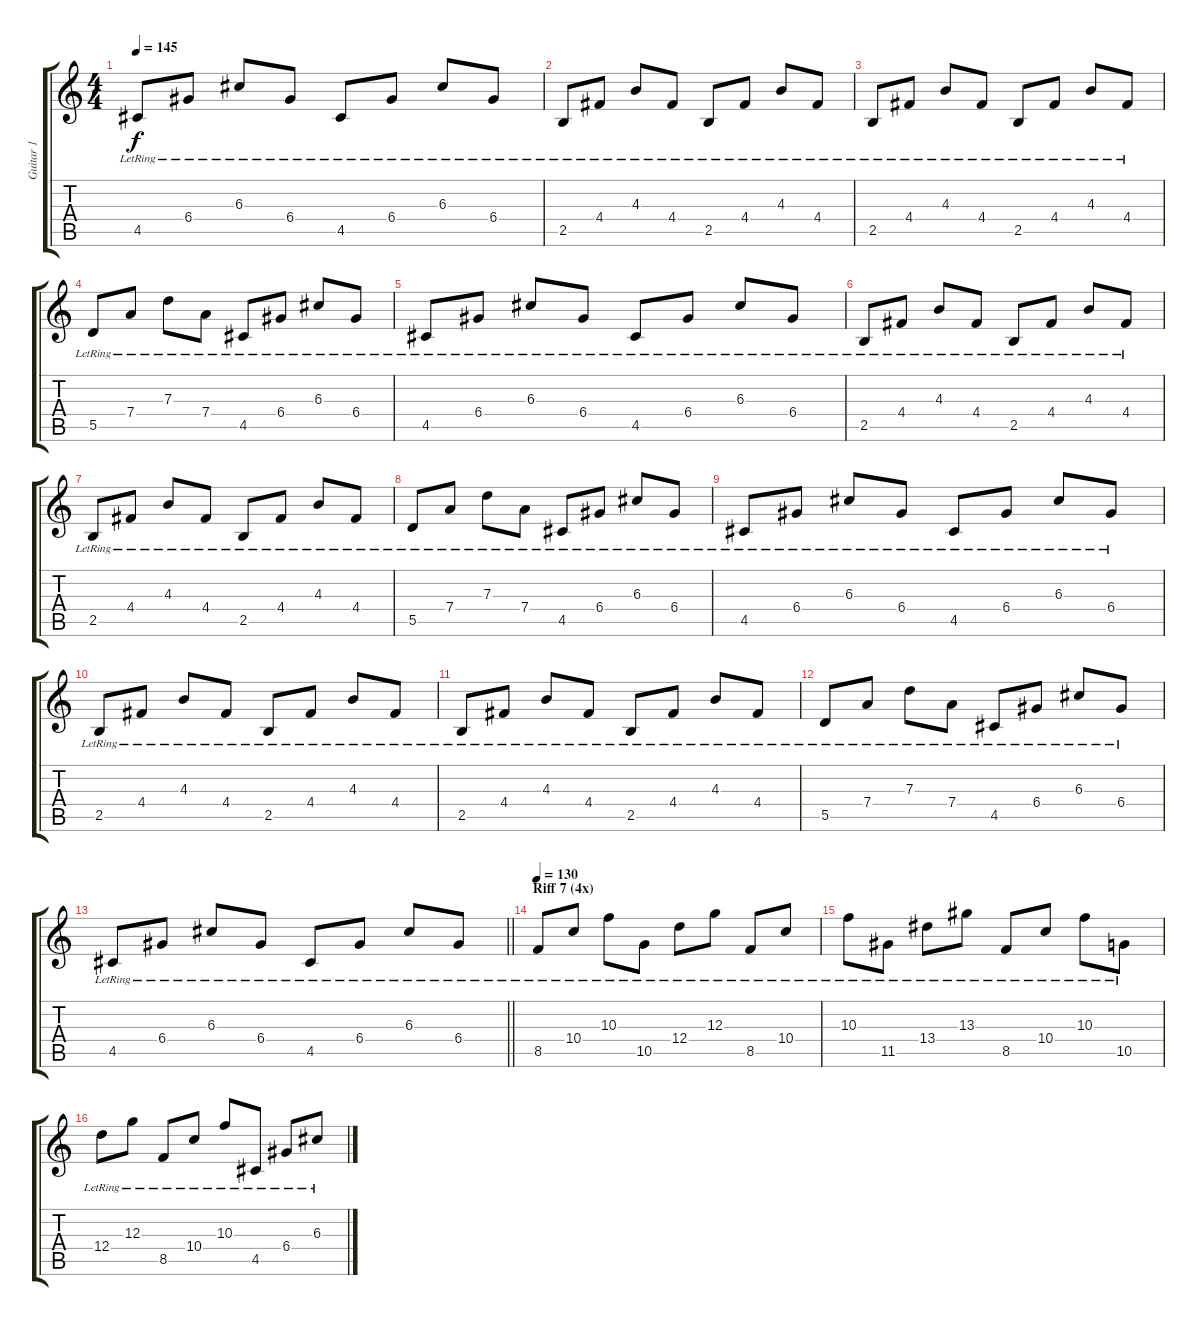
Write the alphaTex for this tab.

\track ("Guitar 1" "Guitar 1") {instrument distortionguitar}
\staff {score tabs}
\tuning (E4 B3 G3 D3 A2 E2) {hide}
\ts (4 4)
\tempo 145
\clef g2
\ks c
4.5{lr}.8{dy f} 6.4{lr}.8 6.3{lr}.8 6.4{lr}.8 4.5{lr}.8 6.4{lr}.8 6.3{lr}.8 6.4{lr}.8 |
2.5{lr}.8 4.4{lr}.8 4.3{lr}.8 4.4{lr}.8 2.5{lr}.8 4.4{lr}.8 4.3{lr}.8 4.4{lr}.8 |
2.5{lr}.8 4.4{lr}.8 4.3{lr}.8 4.4{lr}.8 2.5{lr}.8 4.4{lr}.8 4.3{lr}.8 4.4{lr}.8 |
5.5{lr}.8 7.4{lr}.8 7.3{lr}.8 7.4{lr}.8 4.5{lr}.8 6.4{lr}.8 6.3{lr}.8 6.4{lr}.8 |
4.5{lr}.8 6.4{lr}.8 6.3{lr}.8 6.4{lr}.8 4.5{lr}.8 6.4{lr}.8 6.3{lr}.8 6.4{lr}.8 |
2.5{lr}.8 4.4{lr}.8 4.3{lr}.8 4.4{lr}.8 2.5{lr}.8 4.4{lr}.8 4.3{lr}.8 4.4{lr}.8 |
2.5{lr}.8 4.4{lr}.8 4.3{lr}.8 4.4{lr}.8 2.5{lr}.8 4.4{lr}.8 4.3{lr}.8 4.4{lr}.8 |
5.5{lr}.8 7.4{lr}.8 7.3{lr}.8 7.4{lr}.8 4.5{lr}.8 6.4{lr}.8 6.3{lr}.8 6.4{lr}.8 |
4.5{lr}.8 6.4{lr}.8 6.3{lr}.8 6.4{lr}.8 4.5{lr}.8 6.4{lr}.8 6.3{lr}.8 6.4{lr}.8 |
2.5{lr}.8 4.4{lr}.8 4.3{lr}.8 4.4{lr}.8 2.5{lr}.8 4.4{lr}.8 4.3{lr}.8 4.4{lr}.8 |
2.5{lr}.8 4.4{lr}.8 4.3{lr}.8 4.4{lr}.8 2.5{lr}.8 4.4{lr}.8 4.3{lr}.8 4.4{lr}.8 |
5.5{lr}.8 7.4{lr}.8 7.3{lr}.8 7.4{lr}.8 4.5{lr}.8 6.4{lr}.8 6.3{lr}.8 6.4{lr}.8 |
\barLineRight lightlight
4.5{lr}.8 6.4{lr}.8 6.3{lr}.8 6.4{lr}.8 4.5{lr}.8 6.4{lr}.8 6.3{lr}.8 6.4{lr}.8 |
\section ("" "Riff 7 (4x)")
\tempo 130
8.5{lr}.8 10.4{lr}.8 10.3{lr}.8 10.5{lr}.8 12.4{lr}.8 12.3{lr}.8 8.5{lr}.8 10.4{lr}.8 |
10.3{lr}.8 11.5{lr}.8 13.4{lr}.8 13.3{lr}.8 8.5{lr}.8 10.4{lr}.8 10.3{lr}.8 10.5{lr}.8 |
12.4{lr}.8 12.3{lr}.8 8.5{lr}.8 10.4{lr}.8 10.3{lr}.8 4.5{lr}.8 6.4{lr}.8 6.3{lr}.8
